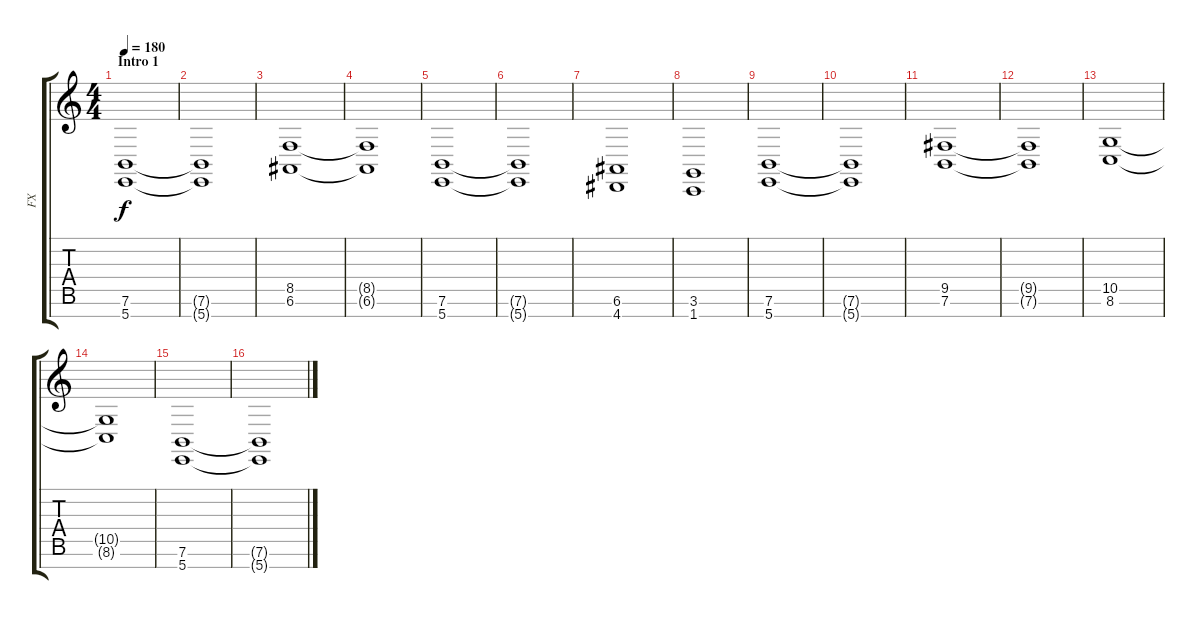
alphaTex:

\track ("FX" "FX") {instrument lead1square}
\staff {score tabs}
\tuning (E4 B3 G3 D3 A2 E2 B1) {hide}
\ts (4 4)
\section ("" "Intro 1")
\tempo 180
\clef g2
\ks c
(7.6 5.7).1{dy f instrument lead1square} |
(7.6{t} 5.7{t}).1 |
(8.5 6.6).1 |
(8.5{t} 6.6{t}).1 |
(7.6 5.7).1 |
(7.6{t} 5.7{t}).1 |
(6.6 4.7).1 |
(3.6 1.7).1 |
(7.6 5.7).1 |
(7.6{t} 5.7{t}).1 |
(9.5 7.6).1 |
(9.5{t} 7.6{t}).1 |
(10.5 8.6).1 |
(10.5{t} 8.6{t}).1 |
(7.6 5.7).1 |
(7.6{t} 5.7{t}).1
